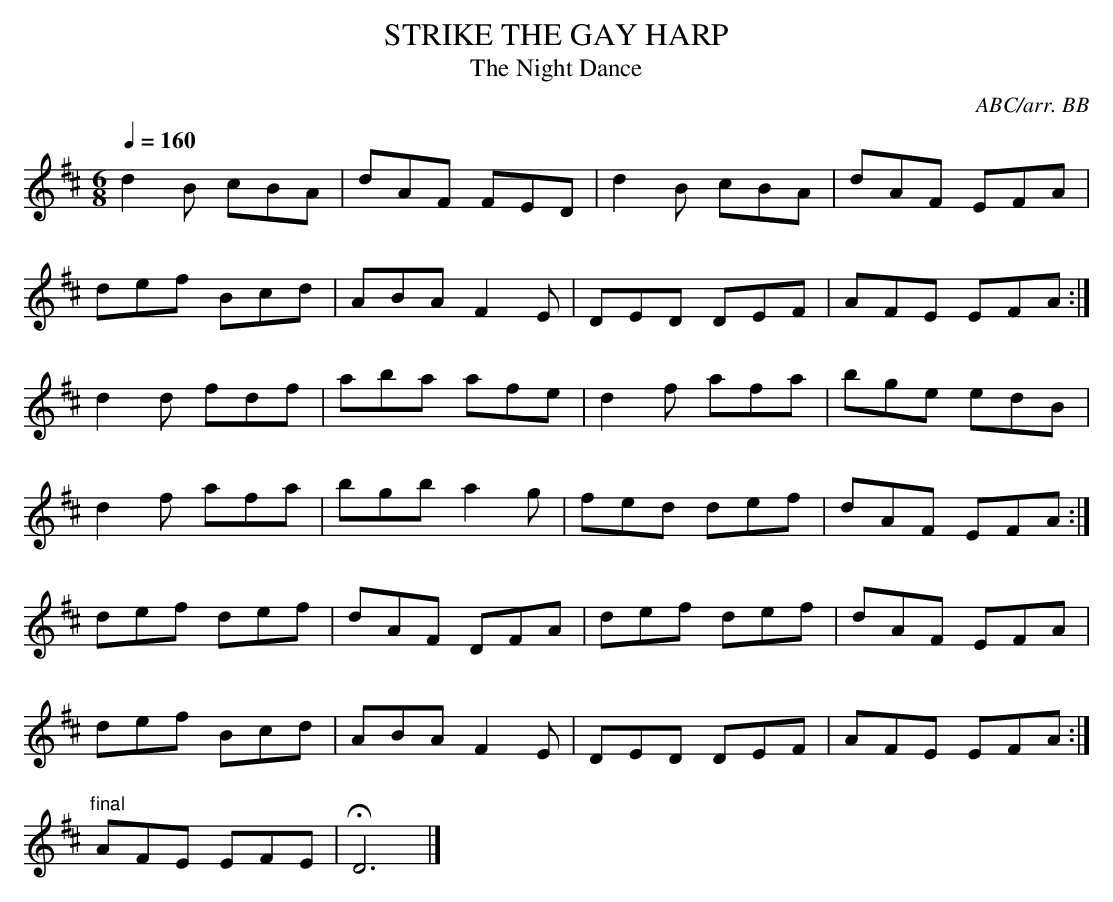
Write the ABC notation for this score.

X:1
T:STRIKE THE GAY HARP
T:The Night Dance
C:ABC/arr. BB
M:6/8
L:1/8
Q:1/4=160
K:D
d2B cBA|dAF FED|d2B cBA|dAF EFA|
def Bcd|ABA F2E|DED DEF|AFE EFA :|
d2d fdf|aba afe|d2f afa|bge edB|
d2f afa|bgb a2g|fed def|dAF EFA :|
def def|dAF DFA|def def|dAF EFA|
def Bcd|ABA F2E|DED DEF|AFE EFA :|
"final"AFE EFE|HD6|]
